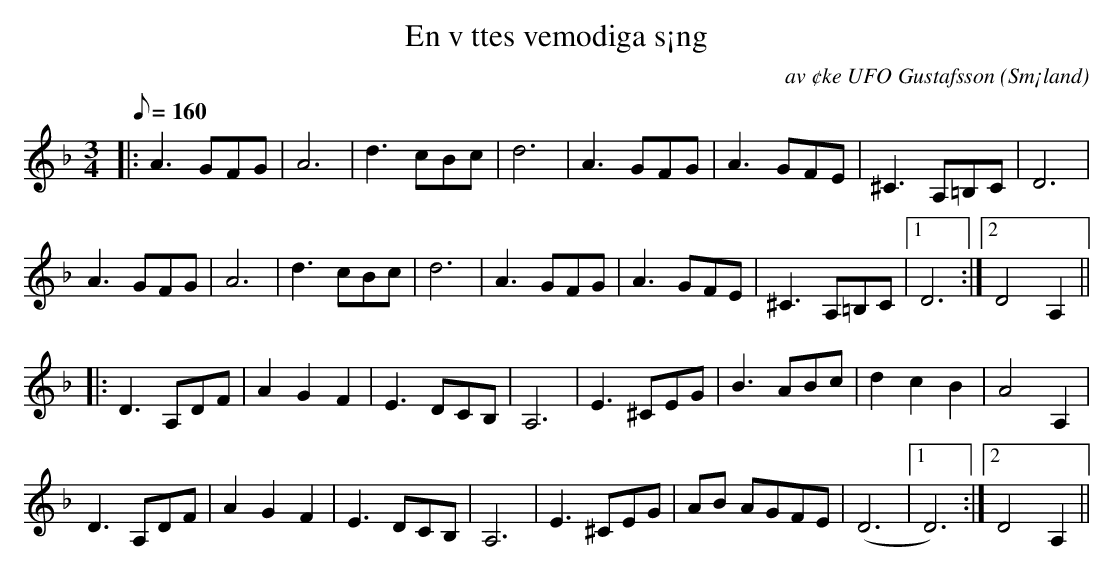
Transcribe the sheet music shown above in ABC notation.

X:1
T:En v ttes vemodiga s¡ng
C:av ¢ke UFO Gustafsson
O:Sm¡land
M:3/4
L:1/8
Q:160
K:F
|: A3 GFG | A6 | d3 cBc | d6 | A3 GFG | A3 GFE | ^C3 A,=B,C | D6 |
   A3 GFG | A6 | d3 cBc | d6 | A3 GFG | A3 GFE | ^C3 A,=B,C |1 D6 :|2 D4 A,2 ||
|: D3 A,DF | A2 G2 F2 | E3 DCB, | A,6 | E3 ^CEG | B3 ABc | d2 c2 B2 | A4 A,2 |
   D3 A,DF | A2 G2 F2 | E3 DCB, | A,6 | E3 ^CEG | AB AGFE | (D6 |1 D6) :|2 D4 A,2 ||
